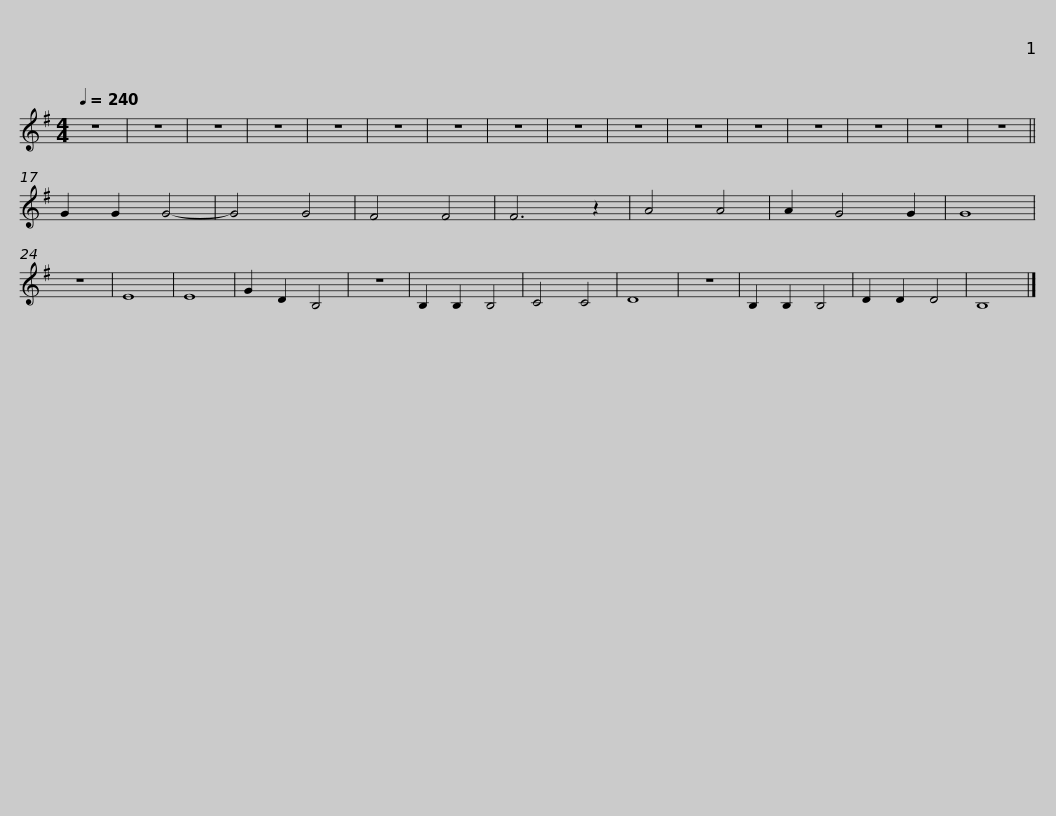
X:1
L:1/8
Q:1/4=240
M:4/4
I:linebreak $
K:G
V:1 treble
V:1
 z8 | z8 | z8 | z8 | z8 | %5
 z8 | z8 | z8 | z8 | z8 | %10
 z8 | z8 | z8 | z8 | z8 | %15
 z8 || G2 G2 G4- | G4 G4 |$ F4 F4 | F6 z2 | %20
 A4 A4 | A2 G4 G2 | G8 | z8 | E8 | %25
 E8 | G2 D2 B,4 | z8 | B,2 B,2 B,4 | C4 C4 | %30
 D8 | z8 | B,2 B,2 B,4 |$ D2 D2 D4 | B,8 |] %35
